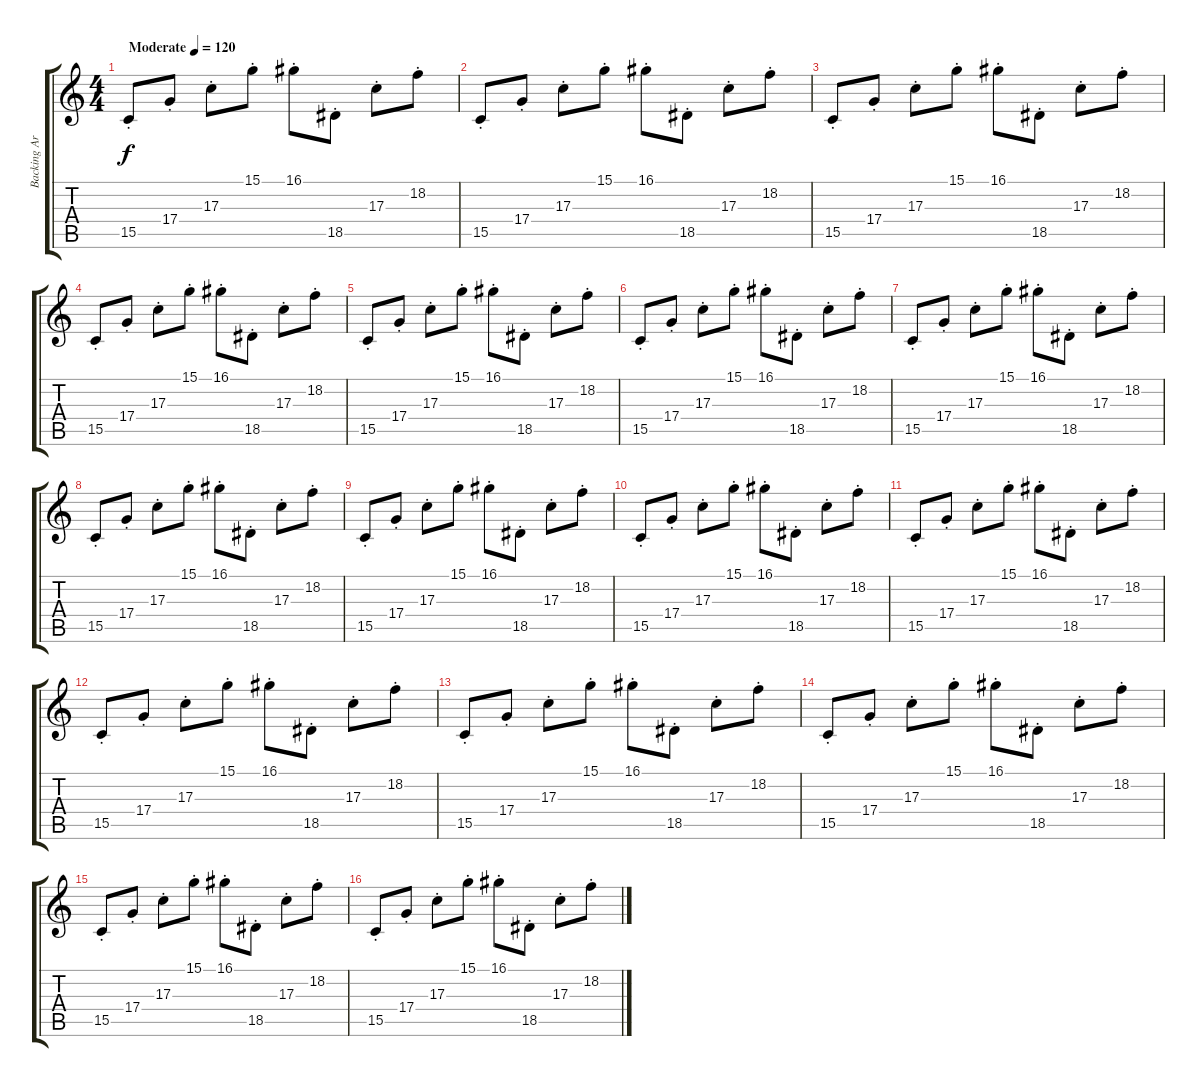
\track ("Backing Arpeggio #2" "Backing Ar") {instrument synthstrings2}
\staff {score tabs}
\tuning (E4 B3 G3 D3 A2 E2) {hide}
\ts (4 4)
\tempo (120 "Moderate")
\clef g2
\ks c
15.5{st}.8{dy f instrument synthstrings2} 17.4{st}.8 17.3{st}.8 15.1{st}.8 16.1{st}.8 18.5{st}.8 17.3{st}.8 18.2{st}.8 |
15.5{st}.8 17.4{st}.8 17.3{st}.8 15.1{st}.8 16.1{st}.8 18.5{st}.8 17.3{st}.8 18.2{st}.8 |
15.5{st}.8 17.4{st}.8 17.3{st}.8 15.1{st}.8 16.1{st}.8 18.5{st}.8 17.3{st}.8 18.2{st}.8 |
15.5{st}.8 17.4{st}.8 17.3{st}.8 15.1{st}.8 16.1{st}.8 18.5{st}.8 17.3{st}.8 18.2{st}.8 |
15.5{st}.8 17.4{st}.8 17.3{st}.8 15.1{st}.8 16.1{st}.8 18.5{st}.8 17.3{st}.8 18.2{st}.8 |
15.5{st}.8 17.4{st}.8 17.3{st}.8 15.1{st}.8 16.1{st}.8 18.5{st}.8 17.3{st}.8 18.2{st}.8 |
15.5{st}.8 17.4{st}.8 17.3{st}.8 15.1{st}.8 16.1{st}.8 18.5{st}.8 17.3{st}.8 18.2{st}.8 |
15.5{st}.8 17.4{st}.8 17.3{st}.8 15.1{st}.8 16.1{st}.8 18.5{st}.8 17.3{st}.8 18.2{st}.8 |
15.5{st}.8 17.4{st}.8 17.3{st}.8 15.1{st}.8 16.1{st}.8 18.5{st}.8 17.3{st}.8 18.2{st}.8 |
15.5{st}.8 17.4{st}.8 17.3{st}.8 15.1{st}.8 16.1{st}.8 18.5{st}.8 17.3{st}.8 18.2{st}.8 |
15.5{st}.8 17.4{st}.8 17.3{st}.8 15.1{st}.8 16.1{st}.8 18.5{st}.8 17.3{st}.8 18.2{st}.8 |
15.5{st}.8 17.4{st}.8 17.3{st}.8 15.1{st}.8 16.1{st}.8 18.5{st}.8 17.3{st}.8 18.2{st}.8 |
15.5{st}.8 17.4{st}.8 17.3{st}.8 15.1{st}.8 16.1{st}.8 18.5{st}.8 17.3{st}.8 18.2{st}.8 |
15.5{st}.8 17.4{st}.8 17.3{st}.8 15.1{st}.8 16.1{st}.8 18.5{st}.8 17.3{st}.8 18.2{st}.8 |
15.5{st}.8 17.4{st}.8 17.3{st}.8 15.1{st}.8 16.1{st}.8 18.5{st}.8 17.3{st}.8 18.2{st}.8 |
15.5{st}.8 17.4{st}.8 17.3{st}.8 15.1{st}.8 16.1{st}.8 18.5{st}.8 17.3{st}.8 18.2{st}.8
